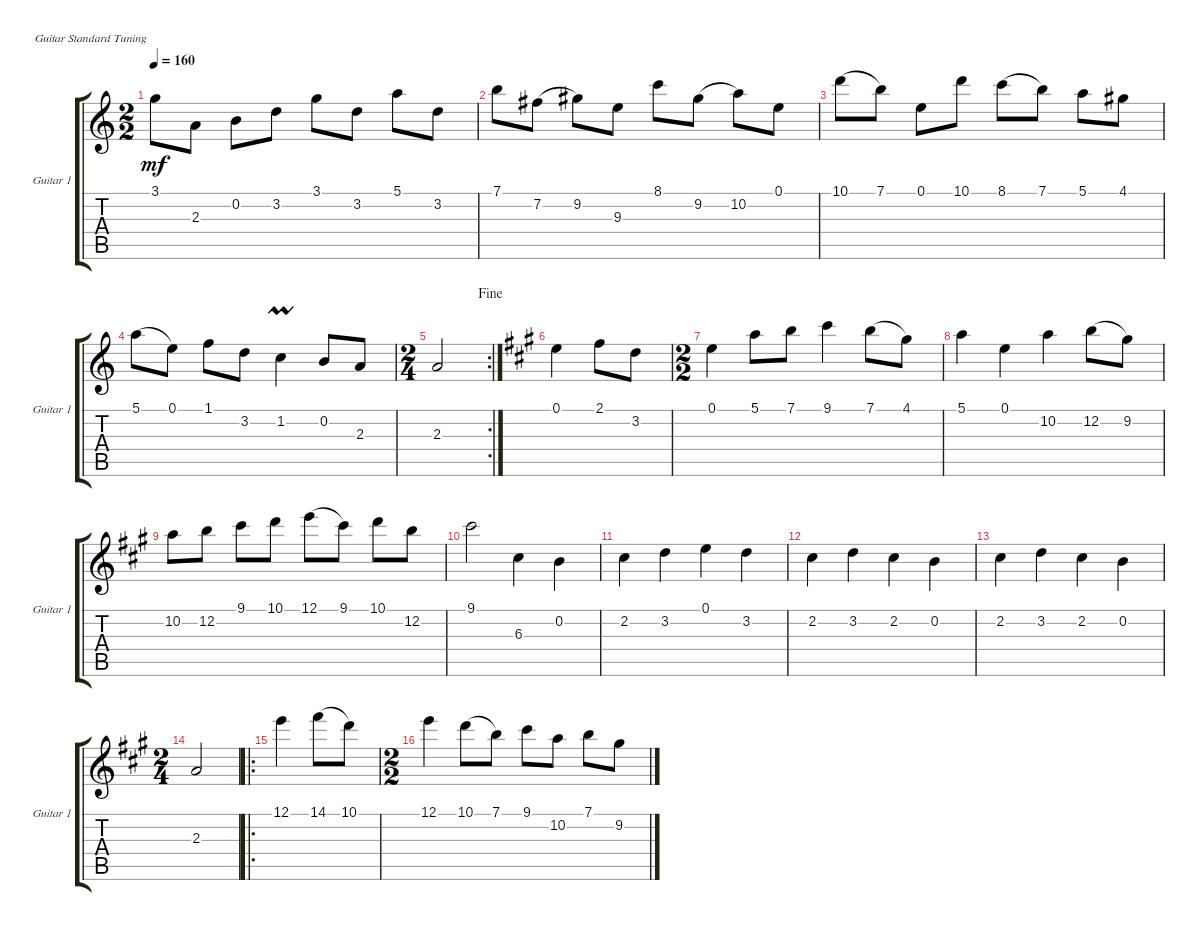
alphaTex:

\defaultSystemsLayout 4
\bracketExtendMode groupsimilarinstruments
\useSystemSignSeparator
\singleTrackTrackNamePolicy allsystems
\multiTrackTrackNamePolicy allsystems
\firstSystemTrackNameOrientation horizontal
\otherSystemsTrackNameOrientation horizontal
\track ("Guitar 1" "Guitar 1") {instrument acousticguitarsteel}
\staff {score tabs}
\tuning (E4 B3 G3 D3 A2 E2)
\ts (2 2)
\tempo 160
\clef g2
\ks c
3.1.8{dy mf} 2.3.8 0.2.8 3.2.8 3.1.8 3.2.8 5.1.8 3.2.8 |
7.1.8 7.2.8{legatoorigin} 9.2.8 9.3.8 8.1.8 9.2.8{legatoorigin} 10.2.8 0.1.8 |
10.1.8{legatoorigin} 7.1.8 0.1.8 10.1.8 8.1.8{legatoorigin} 7.1.8 5.1.8 4.1.8 |
5.1.8{legatoorigin} 0.1.8 1.1.8 3.2.8 1.2{umordent}.4 0.2.8 2.3.8 |
\rc 2
\ts (2 4)
\jump fine
2.3.2 |
\ks a
0.1.4 2.1.8 3.2.8 |
\ts (2 2)
0.1.4 5.1.8 7.1.8 9.1.4 7.1.8{legatoorigin} 4.1.8 |
5.1.4 0.1.4 10.2.4 12.2.8{legatoorigin} 9.2.8 |
10.2.8 12.2.8 9.1.8 10.1.8 12.1.8{legatoorigin} 9.1.8 10.1.8 12.2.8 |
9.1.2 6.3.4 0.2.4 |
2.2.4 3.2.4 0.1.4 3.2.4 |
2.2.4 3.2.4 2.2.4 0.2.4 |
2.2.4 3.2.4 2.2.4 0.2.4 |
\ts (2 4)
2.3.2 |
\ro
12.1.4 14.1.8{legatoorigin} 10.1.8 |
\ts (2 2)
12.1.4 10.1.8{legatoorigin} 7.1.8 9.1.8 10.2.8 7.1.8 9.2.8
